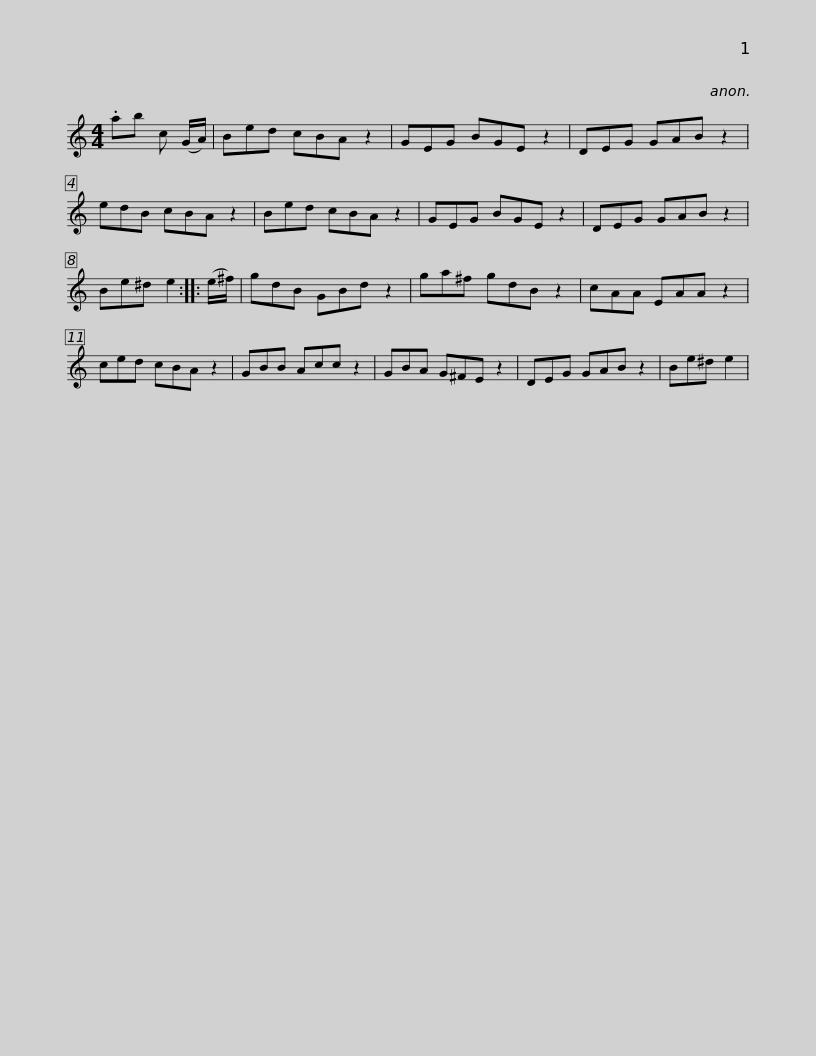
X:1
L:1/8
M:4/4
I:linebreak $
K:C
V:1 treble
V:1
 .ab c (G/A/) | Bed cBA z2 | GEG BGE z2 | DEG GAB z2 | edB cBA z2 | %5
 Bed cBA z2 |$ GEG BGE z2 | DEG GAB z2 | Be^d e2 :: (e/^f/) | %10
 gdB GBd z2 | ga^f gdB z2 | cAA EAA z2 |$ ced cBA z2 | GBB Acc z2 | %15
 GBA G^FE z2 | DEG GAB z2 | Be^d e2 | %18
